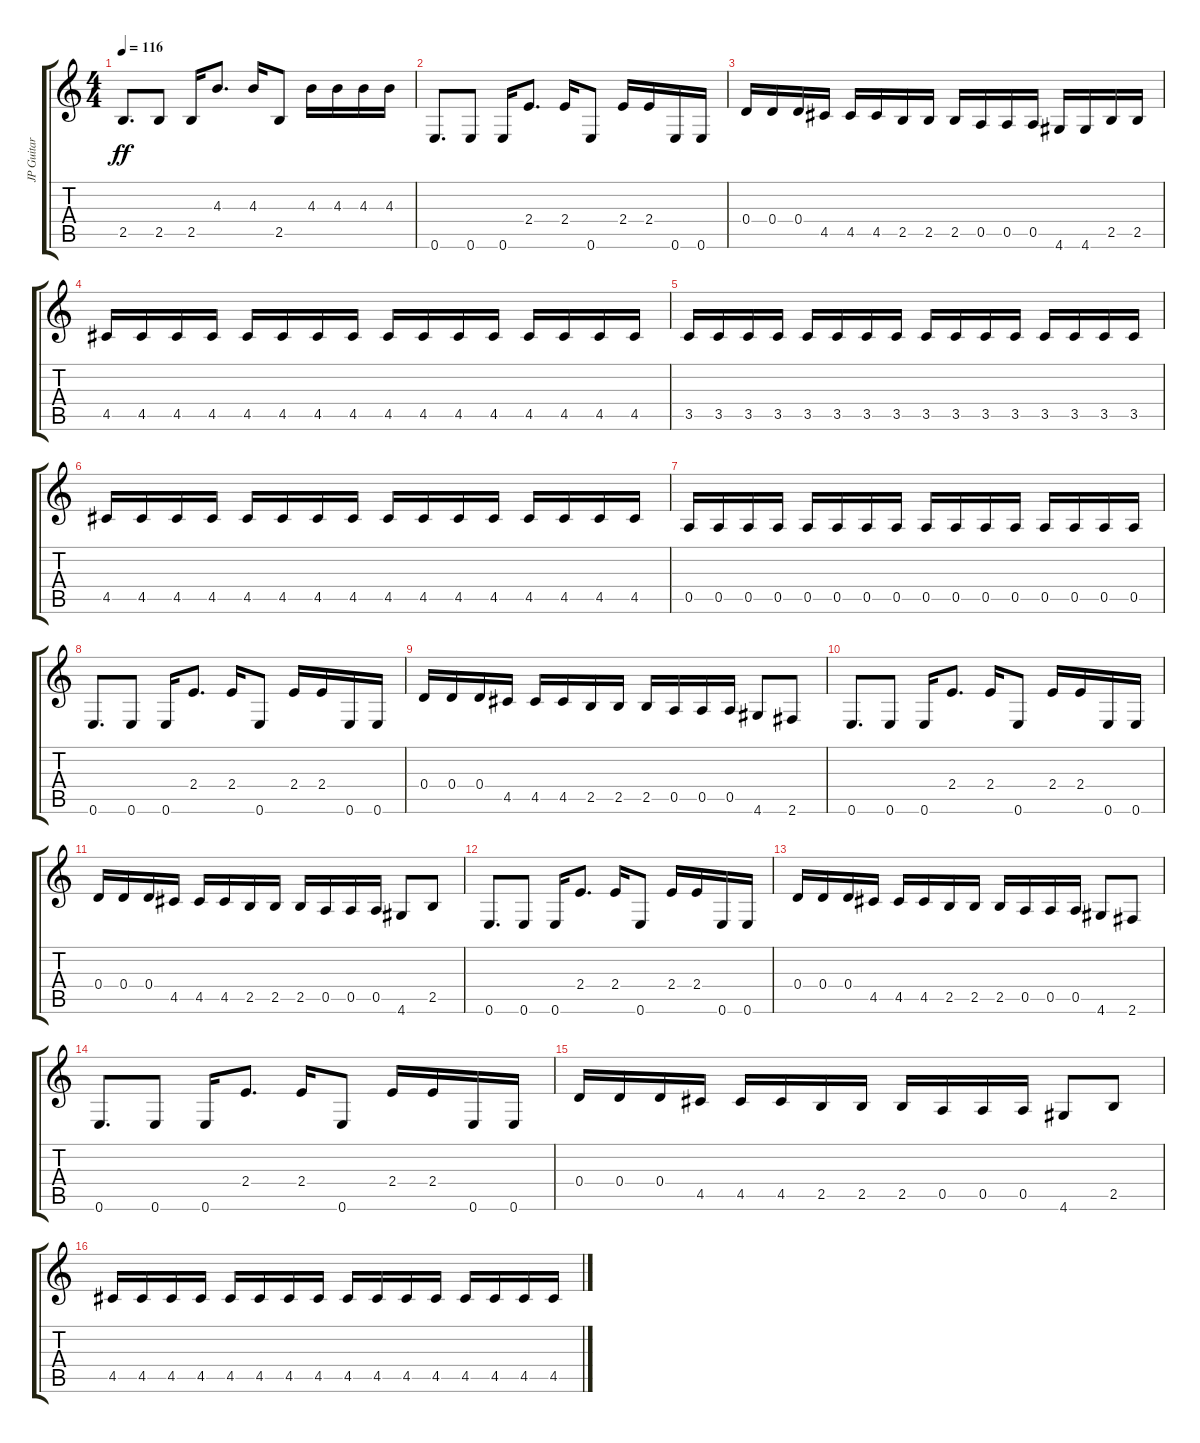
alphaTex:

\track ("JP Guitar 1" "JP Guitar ") {instrument distortionguitar}
\staff {score tabs}
\tuning (E4 B3 G3 D3 A2 E2) {hide}
\ts (4 4)
\tempo 116
\clef g2
\ks c
2.5.8{d dy ff} 2.5.8 2.5.16 4.3.8{d} 4.3.16 2.5.8 4.3.16 4.3.16 4.3.16 4.3.16 |
0.6.8{d} 0.6.8 0.6.16 2.4.8{d} 2.4.16 0.6.8 2.4.16 2.4.16 0.6.16 0.6.16 |
0.4.16 0.4.16 0.4.16 4.5.16 4.5.16 4.5.16 2.5.16 2.5.16 2.5.16 0.5.16 0.5.16 0.5.16 4.6.16 4.6.16 2.5.16 2.5.16 |
4.5.16 4.5.16 4.5.16 4.5.16 4.5.16 4.5.16 4.5.16 4.5.16 4.5.16 4.5.16 4.5.16 4.5.16 4.5.16 4.5.16 4.5.16 4.5.16 |
3.5.16 3.5.16 3.5.16 3.5.16 3.5.16 3.5.16 3.5.16 3.5.16 3.5.16 3.5.16 3.5.16 3.5.16 3.5.16 3.5.16 3.5.16 3.5.16 |
4.5.16 4.5.16 4.5.16 4.5.16 4.5.16 4.5.16 4.5.16 4.5.16 4.5.16 4.5.16 4.5.16 4.5.16 4.5.16 4.5.16 4.5.16 4.5.16 |
0.5.16 0.5.16 0.5.16 0.5.16 0.5.16 0.5.16 0.5.16 0.5.16 0.5.16 0.5.16 0.5.16 0.5.16 0.5.16 0.5.16 0.5.16 0.5.16 |
0.6.8{d} 0.6.8 0.6.16 2.4.8{d} 2.4.16 0.6.8 2.4.16 2.4.16 0.6.16 0.6.16 |
0.4.16 0.4.16 0.4.16 4.5.16 4.5.16 4.5.16 2.5.16 2.5.16 2.5.16 0.5.16 0.5.16 0.5.16 4.6.8 2.6.8 |
0.6.8{d} 0.6.8 0.6.16 2.4.8{d} 2.4.16 0.6.8 2.4.16 2.4.16 0.6.16 0.6.16 |
0.4.16 0.4.16 0.4.16 4.5.16 4.5.16 4.5.16 2.5.16 2.5.16 2.5.16 0.5.16 0.5.16 0.5.16 4.6.8 2.5.8 |
0.6.8{d} 0.6.8 0.6.16 2.4.8{d} 2.4.16 0.6.8 2.4.16 2.4.16 0.6.16 0.6.16 |
0.4.16 0.4.16 0.4.16 4.5.16 4.5.16 4.5.16 2.5.16 2.5.16 2.5.16 0.5.16 0.5.16 0.5.16 4.6.8 2.6.8 |
0.6.8{d} 0.6.8 0.6.16 2.4.8{d} 2.4.16 0.6.8 2.4.16 2.4.16 0.6.16 0.6.16 |
0.4.16 0.4.16 0.4.16 4.5.16 4.5.16 4.5.16 2.5.16 2.5.16 2.5.16 0.5.16 0.5.16 0.5.16 4.6.8 2.5.8 |
4.5.16 4.5.16 4.5.16 4.5.16 4.5.16 4.5.16 4.5.16 4.5.16 4.5.16 4.5.16 4.5.16 4.5.16 4.5.16 4.5.16 4.5.16 4.5.16
